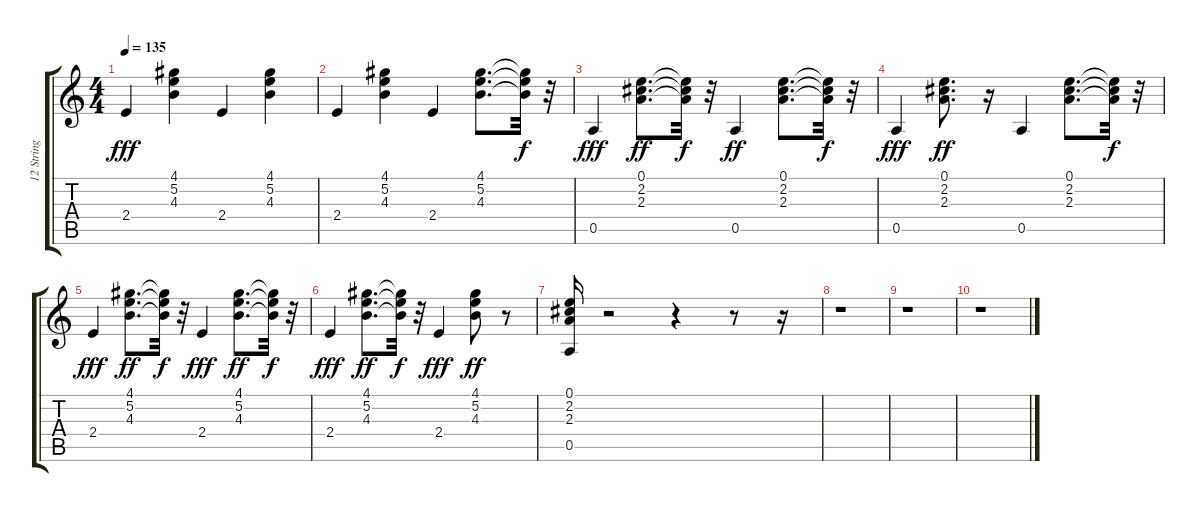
\track ("12 String" "12 String") {instrument acousticguitarsteel}
\staff {score tabs}
\tuning (E4 B3 G3 D3 A2 E2) {hide}
\ts (4 4)
\tempo 135
\clef g2
\ks c
2.4.4{dy fff} (4.1 5.2 4.3).4 2.4.4 (4.1 5.2 4.3).4 |
2.4.4 (4.1 5.2 4.3).4 2.4.4 (4.1 5.2 4.3).8{d} (4.1{t} 5.2{t} 4.3{t}).32{dy f} r.32 |
0.5.4{dy fff} (0.1 2.2 2.3).8{d dy ff} (0.1{t} 2.2{t} 2.3{t}).32{dy f} r.32 0.5.4{dy ff} (0.1 2.2 2.3).8{d} (0.1{t} 2.2{t} 2.3{t}).32{dy f} r.32 |
0.5.4{dy fff} (0.1 2.2 2.3).8{d dy ff} r.16 0.5.4 (0.1 2.2 2.3).8{d} (0.1{t} 2.2{t} 2.3{t}).32{dy f} r.32 |
2.4.4{dy fff} (4.1 5.2 4.3).8{d dy ff} (4.1{t} 5.2{t} 4.3{t}).32{dy f} r.32 2.4.4{dy fff} (4.1 5.2 4.3).8{d dy ff} (4.1{t} 5.2{t} 4.3{t}).32{dy f} r.32 |
2.4.4{dy fff} (4.1 5.2 4.3).8{d dy ff} (4.1{t} 5.2{t} 4.3{t}).32{dy f} r.32 2.4.4{dy fff} (4.1 5.2 4.3).8{dy ff} r.8 |
(0.1 2.2 2.3 0.5).16 r.2 r.4 r.8 r.16 |
r.1 |
r.1 |
r.1
